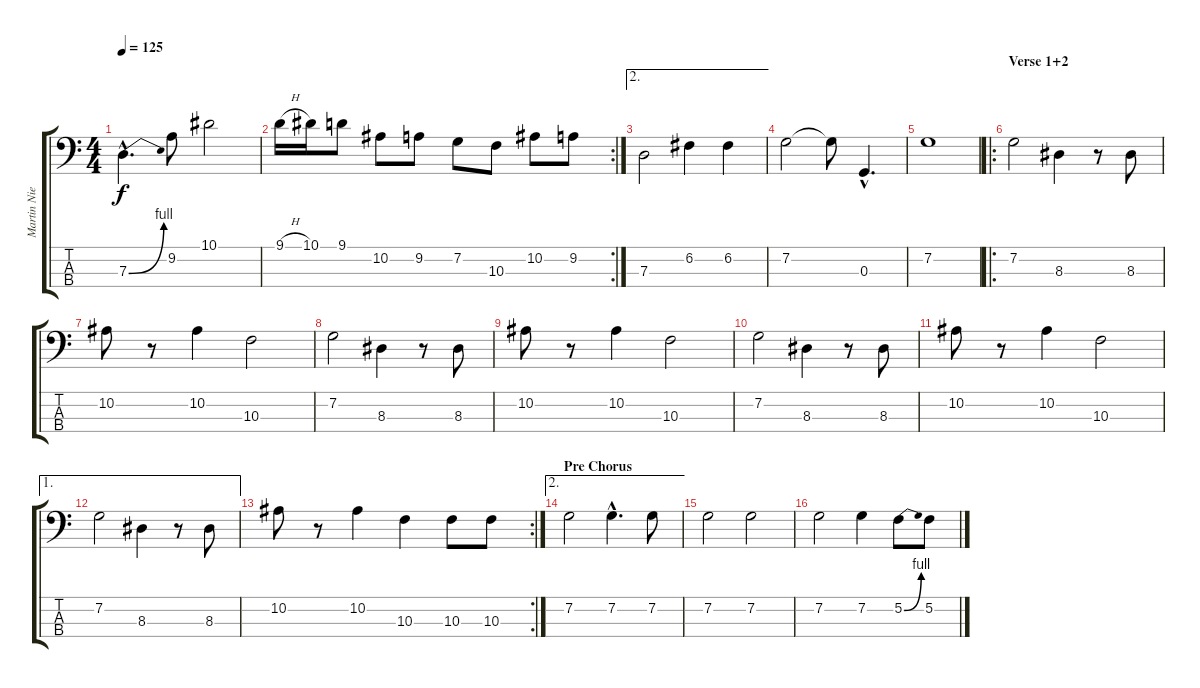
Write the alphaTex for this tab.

\track ("Martin Nielsen (Bass)" "Martin Nie") {instrument electricbassfinger}
\staff {score tabs}
\tuning (F2 C2 G1 D1) {hide}
\ts (4 4)
\tempo 125
\clef f4
\ks c
7.3{be (bend 0 0 60 4) hac}.4{d dy f} 9.2.8 10.1.2 |
\rc 2
9.1{h}.16 10.1.16 9.1.8 10.2.8 9.2.8 7.2.8 10.3.8 10.2.8 9.2.8 |
\ae 2
7.3.2 6.2.4 6.2.4 |
7.2.2 7.2{t}.8 0.3{hac}.4{d} |
7.2.1 |
\ro
\section ("" "Verse 1+2")
7.2.2 8.3.4 r.8 8.3.8 |
10.2.8 r.8 10.2.4 10.3.2 |
7.2.2 8.3.4 r.8 8.3.8 |
10.2.8 r.8 10.2.4 10.3.2 |
7.2.2 8.3.4 r.8 8.3.8 |
10.2.8 r.8 10.2.4 10.3.2 |
\ae 1
7.2.2 8.3.4 r.8 8.3.8 |
\rc 2
10.2.8 r.8 10.2.4 10.3.4 10.3.8 10.3.8 |
\ae 2
\section ("" "Pre Chorus")
7.2.2 7.2{hac}.4{d} 7.2.8 |
7.2.2 7.2.2 |
7.2.2 7.2.4 5.2{be (bend 0 0 60 4)}.8 5.2.8
